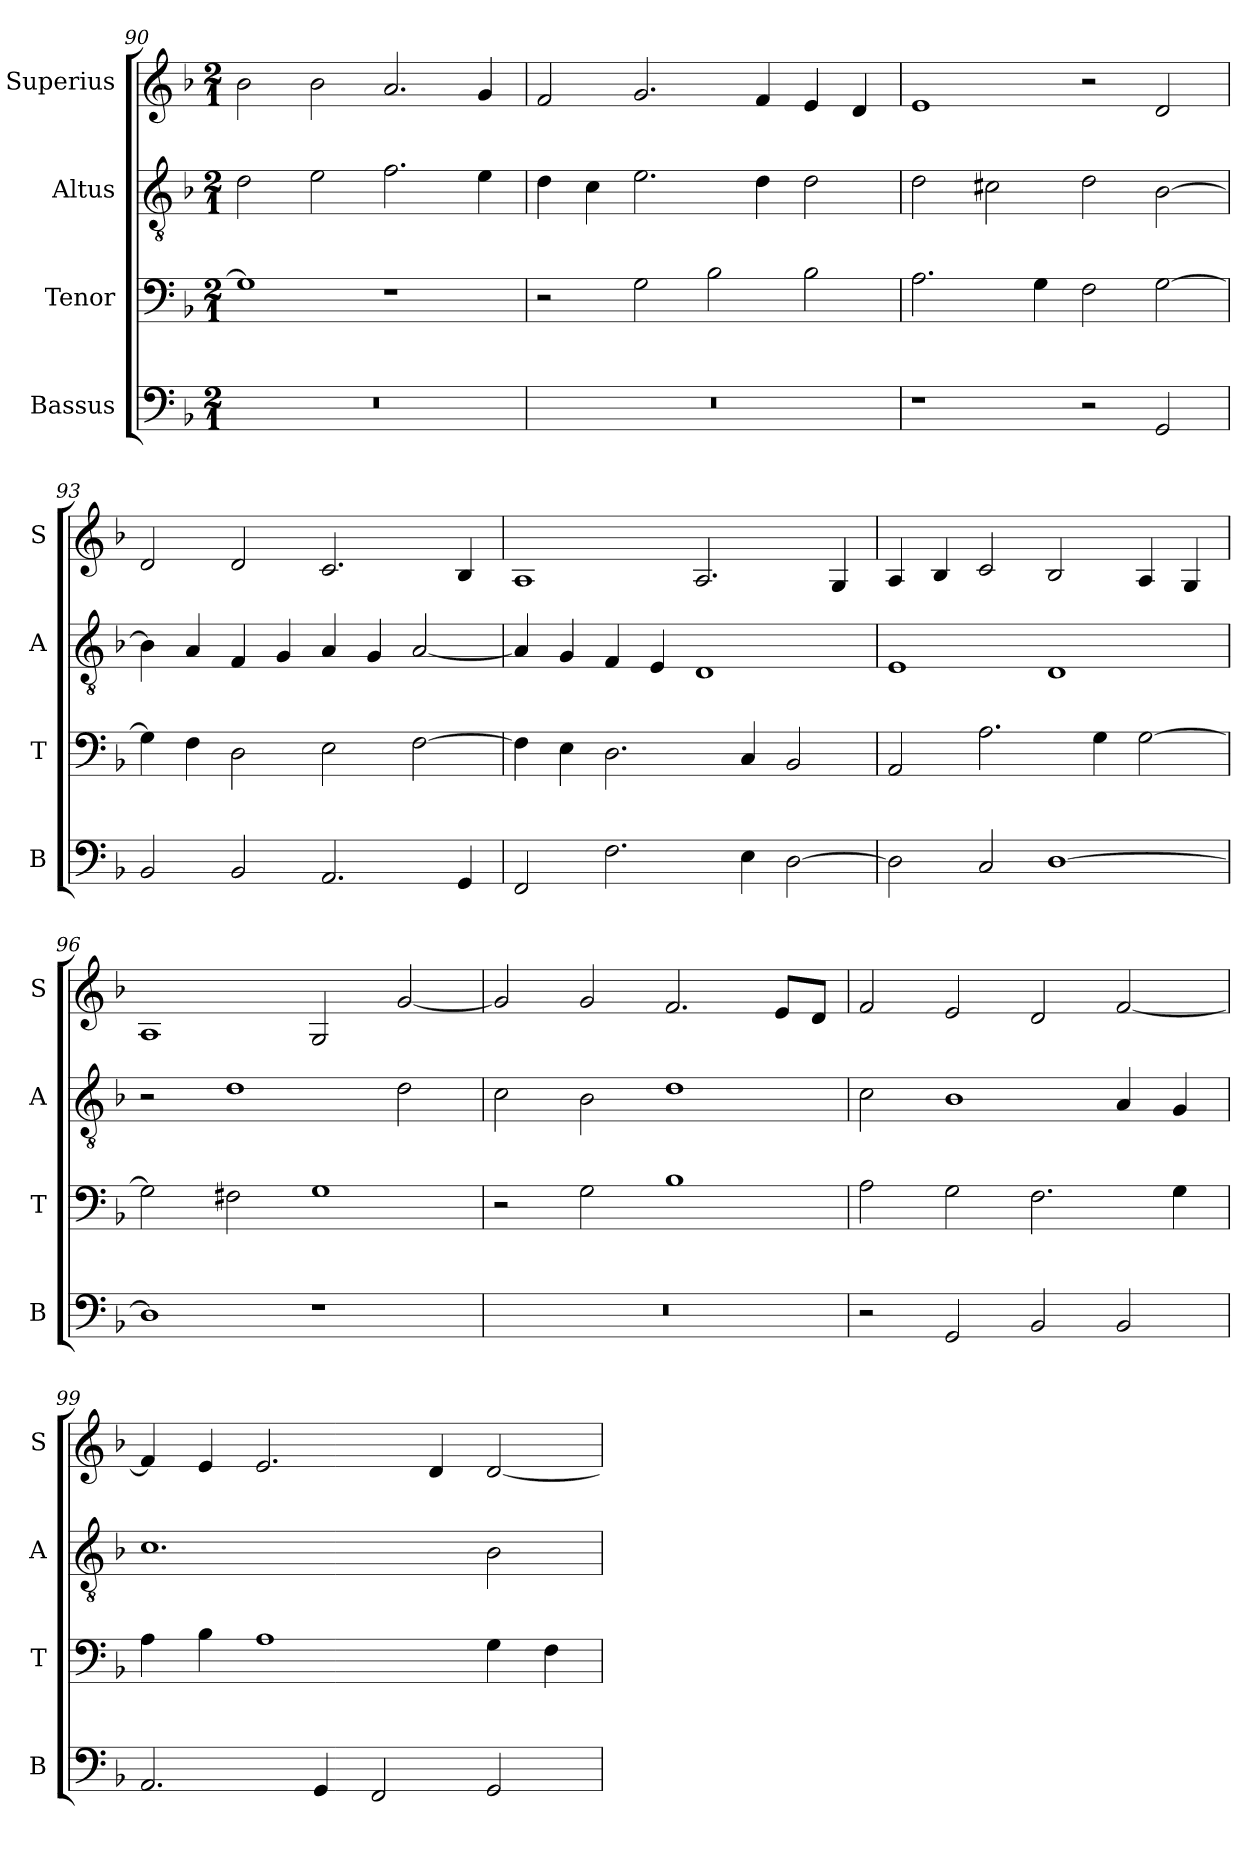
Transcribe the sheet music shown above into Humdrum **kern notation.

**kern	**kern	**kern	**kern
*part4	*part3	*part2	*part1
*staff4	*staff3	*staff2	*staff1
*I"Bassus	*I"Tenor	*I"Altus	*I"Superius
*I'B	*I'T	*I'A	*I'S
*clefF4	*clefF4	*clefGv2	*clefG2
*k[b-]	*k[b-]	*k[b-]	*k[b-]
*F:	*F:	*F:	*F:
*M2/1	*M2/1	*M2/1	*M2/1
=90	=90	=90	=90
0r	1G]	2d	2b-
.	.	2e	2b-
.	1r	2.f	2.a
.	.	4e	4g
=91	=91	=91	=91
0r	2r	4d	2f
.	.	4c	.
.	2G	2.e	2.g
.	2B-	.	.
.	.	4d	4f
.	2B-	2d	4e
.	.	.	4d
=92	=92	=92	=92
1r	2.A	2d	1e
.	.	2c#X	.
.	4G	.	.
2r	2F	2d	2r
2GG	[2G	[2B-	2d
=93	=93	=93	=93
2BB-	4G]	4B-]	2d
.	4F	4A	.
2BB-	2D	4F	2d
.	.	4G	.
2.AA	2E	4A	2.c
.	.	4G	.
.	[2F	[2A	.
4GG	.	.	4B-
=94	=94	=94	=94
2FF	4F]	4A]	1A
.	4E	4G	.
2.F	2.D	4F	.
.	.	4E	.
.	.	1D	2.A
4E	4C	.	.
[2D	2BB-	.	.
.	.	.	4G
=95	=95	=95	=95
2D]	2AA	1E	4A
.	.	.	4B-
2C	2.A	.	2c
[1D	.	1D	2B-
.	4G	.	.
.	[2G	.	4A
.	.	.	4G
=96	=96	=96	=96
1D]	2G]	2r	1A
.	2F#X	1d	.
1r	1G	.	2G
.	.	2d	[2g
=97	=97	=97	=97
0r	2r	2c	2g]
.	2G	2B-	2g
.	1B-	1d	2.f
.	.	.	8eL
.	.	.	8dJ
=98	=98	=98	=98
2r	2A	2c	2f
2GG	2G	1B-	2e
2BB-	2.F	.	2d
2BB-	.	4A	[2f
.	4G	4G	.
=99	=99	=99	=99
2.AA	4A	1.c	4f]
.	4B-	.	4e
.	1A	.	2.e
4GG	.	.	.
2FF	.	.	.
.	.	.	4d
2GG	4G	2B-	[2d
.	4F	.	.
=	=	=	=
*-	*-	*-	*-
